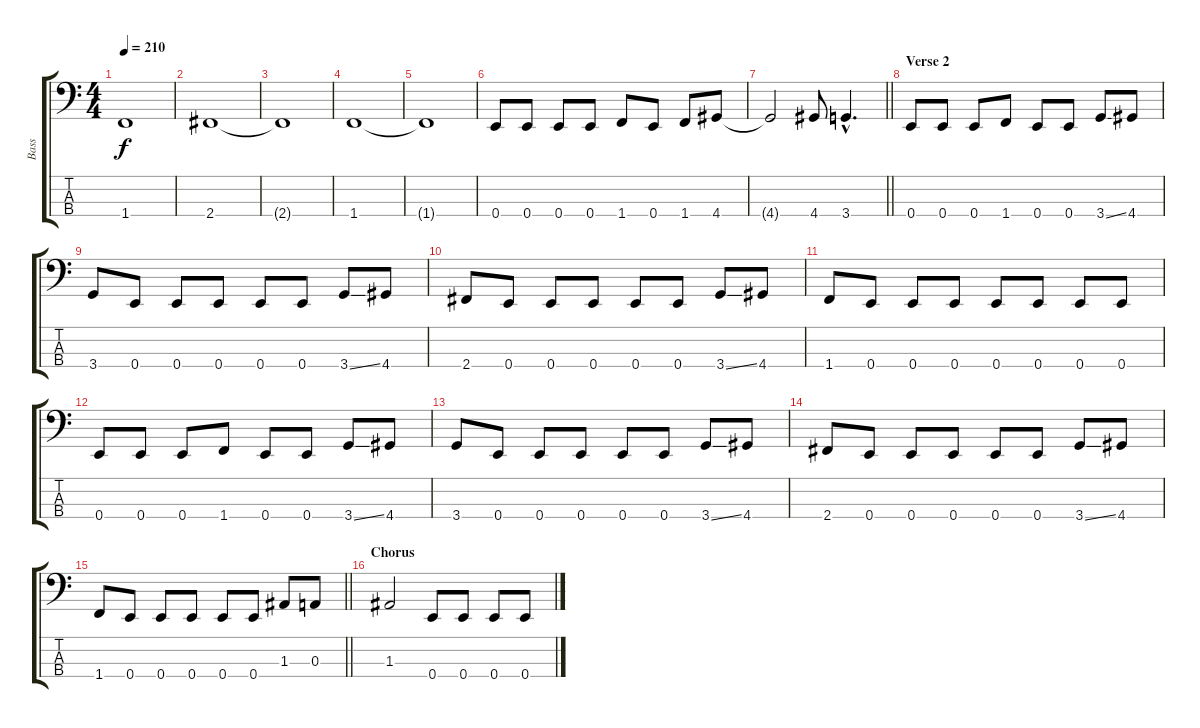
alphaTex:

\track ("Bass" "Bass") {instrument electricbasspick}
\staff {score tabs}
\tuning (G2 D2 A1 E1) {hide}
\ts (4 4)
\tempo 210
\clef f4
\ks c
1.4{t}.1{dy f} |
2.4.1 |
2.4{t}.1 |
1.4.1 |
1.4{t}.1 |
0.4.8 0.4.8 0.4.8 0.4.8 1.4.8 0.4.8 1.4.8 4.4.8 |
\barLineRight lightlight
4.4{t}.2 4.4.8 3.4{hac}.4{d} |
\section ("" "Verse 2")
0.4.8 0.4.8 0.4.8 1.4.8 0.4.8 0.4.8 3.4{ss}.8 4.4.8 |
3.4.8 0.4.8 0.4.8 0.4.8 0.4.8 0.4.8 3.4{ss}.8 4.4.8 |
2.4.8 0.4.8 0.4.8 0.4.8 0.4.8 0.4.8 3.4{ss}.8 4.4.8 |
1.4.8 0.4.8 0.4.8 0.4.8 0.4.8 0.4.8 0.4.8 0.4.8 |
0.4.8 0.4.8 0.4.8 1.4.8 0.4.8 0.4.8 3.4{ss}.8 4.4.8 |
3.4.8 0.4.8 0.4.8 0.4.8 0.4.8 0.4.8 3.4{ss}.8 4.4.8 |
2.4.8 0.4.8 0.4.8 0.4.8 0.4.8 0.4.8 3.4{ss}.8 4.4.8 |
\barLineRight lightlight
1.4.8 0.4.8 0.4.8 0.4.8 0.4.8 0.4.8 1.3.8 0.3.8 |
\section ("" "Chorus")
1.3.2 0.4.8 0.4.8 0.4.8 0.4.8
